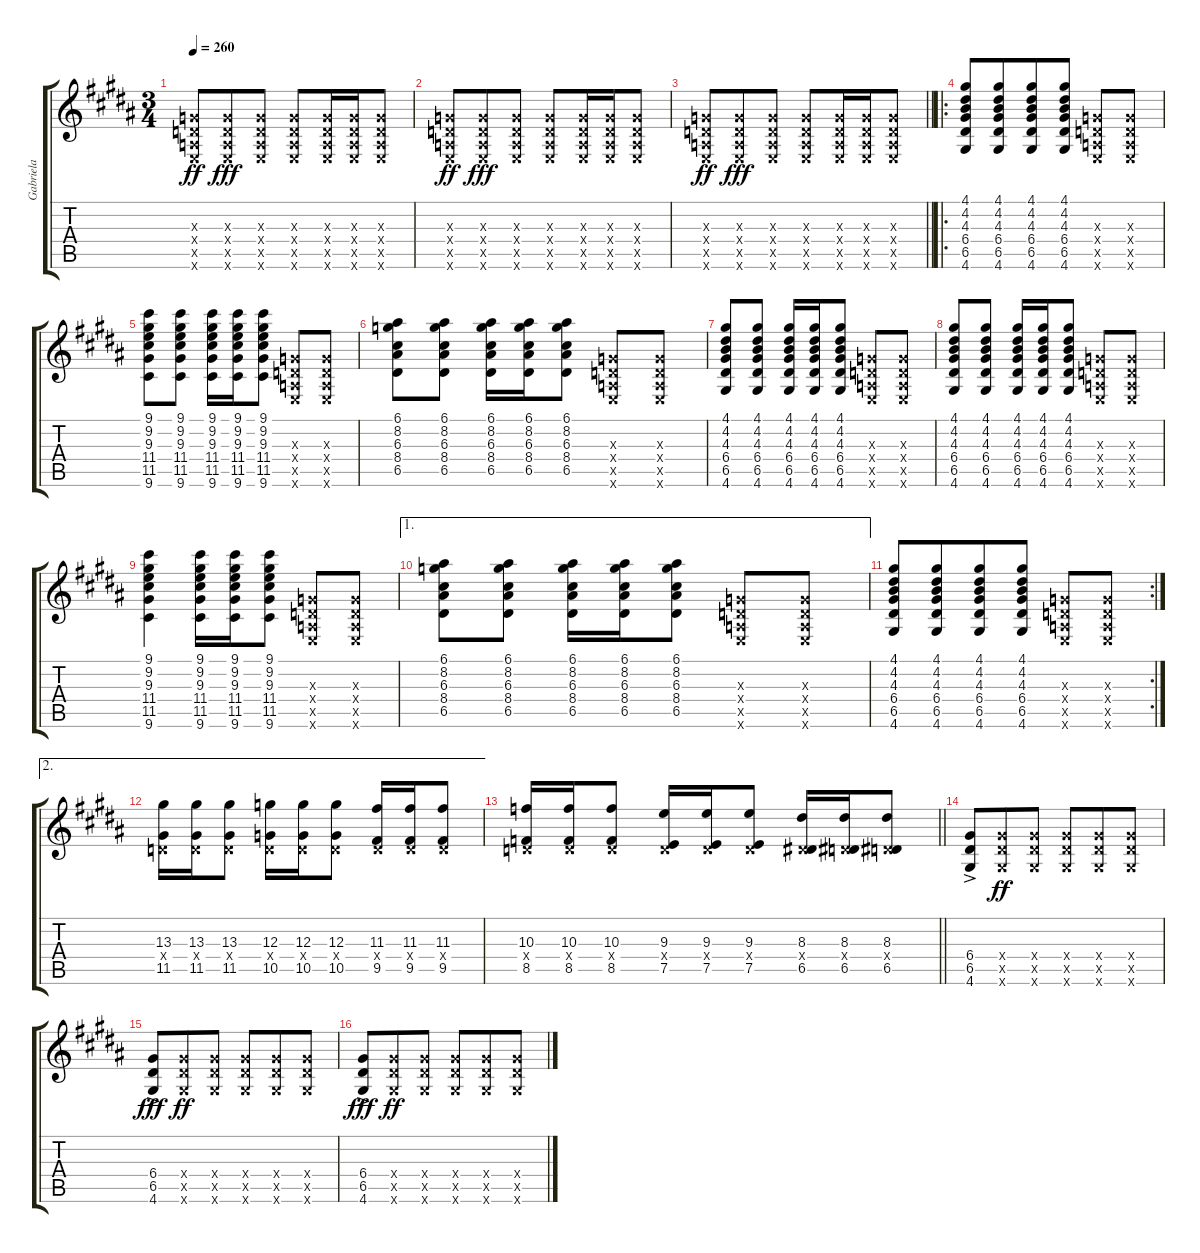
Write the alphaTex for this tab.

\track ("Gabriela" "Gabriela") {instrument acousticguitarnylon}
\staff {score tabs}
\tuning (E4 B3 G3 D3 A2 E2) {hide}
\ts (3 4)
\tempo 260
\clef g2
\ks b
(0.3{x} 0.4{x} 0.5{x} 0.6{x}).8{dy ff} (0.3{x} 0.4{x} 0.5{x} 0.6{x}).8{dy fff beam merge} (0.3{x} 0.4{x} 0.5{x} 0.6{x}).8{beam split} (0.3{x} 0.4{x} 0.5{x} 0.6{x}).8{beam merge} (0.3{x} 0.4{x} 0.5{x} 0.6{x}).16{beam merge} (0.3{x} 0.4{x} 0.5{x} 0.6{x}).16{beam merge} (0.3{x} 0.4{x} 0.5{x} 0.6{x}).8 |
(0.3{x} 0.4{x} 0.5{x} 0.6{x}).8{dy ff} (0.3{x} 0.4{x} 0.5{x} 0.6{x}).8{dy fff beam merge} (0.3{x} 0.4{x} 0.5{x} 0.6{x}).8{beam split} (0.3{x} 0.4{x} 0.5{x} 0.6{x}).8{beam merge} (0.3{x} 0.4{x} 0.5{x} 0.6{x}).16{beam merge} (0.3{x} 0.4{x} 0.5{x} 0.6{x}).16{beam merge} (0.3{x} 0.4{x} 0.5{x} 0.6{x}).8 |
\barLineRight lightlight
(0.3{x} 0.4{x} 0.5{x} 0.6{x}).8{dy ff} (0.3{x} 0.4{x} 0.5{x} 0.6{x}).8{dy fff beam merge} (0.3{x} 0.4{x} 0.5{x} 0.6{x}).8{beam split} (0.3{x} 0.4{x} 0.5{x} 0.6{x}).8{beam merge} (0.3{x} 0.4{x} 0.5{x} 0.6{x}).16{beam merge} (0.3{x} 0.4{x} 0.5{x} 0.6{x}).16{beam merge} (0.3{x} 0.4{x} 0.5{x} 0.6{x}).8 |
\ro
(4.1 4.2 4.3 6.4 6.5 4.6).8 (4.1 4.2 4.3 6.4 6.5 4.6).8{beam merge} (4.1 4.2 4.3 6.4 6.5 4.6).8{beam merge} (4.1 4.2 4.3 6.4 6.5 4.6).8{beam split} (0.3{x} 0.4{x} 0.5{x} 0.6{x}).8{beam merge} (0.3{x} 0.4{x} 0.5{x} 0.6{x}).8 |
(9.1 9.2 9.3 11.4 11.5 9.6).8 (9.1 9.2 9.3 11.4 11.5 9.6).8 (9.1 9.2 9.3 11.4 11.5 9.6).16 (9.1 9.2 9.3 11.4 11.5 9.6).16 (9.1 9.2 9.3 11.4 11.5 9.6).8{beam split} (0.3{x} 0.4{x} 0.5{x} 0.6{x}).8{beam merge} (0.3{x} 0.4{x} 0.5{x} 0.6{x}).8 |
(6.1 8.2 6.3 8.4 6.5).8 (6.1 8.2 6.3 8.4 6.5).8 (6.1 8.2 6.3 8.4 6.5).16{beam merge} (6.1 8.2 6.3 8.4 6.5).16 (6.1 8.2 6.3 8.4 6.5).8{beam split} (0.3{x} 0.4{x} 0.5{x} 0.6{x}).8{beam merge} (0.3{x} 0.4{x} 0.5{x} 0.6{x}).8 |
(4.1 4.2 4.3 6.4 6.5 4.6).8 (4.1 4.2 4.3 6.4 6.5 4.6).8 (4.1 4.2 4.3 6.4 6.5 4.6).16{beam merge} (4.1 4.2 4.3 6.4 6.5 4.6).16{beam merge} (4.1 4.2 4.3 6.4 6.5 4.6).8{beam split} (0.3{x} 0.4{x} 0.5{x} 0.6{x}).8{beam merge} (0.3{x} 0.4{x} 0.5{x} 0.6{x}).8 |
(4.1 4.2 4.3 6.4 6.5 4.6).8 (4.1 4.2 4.3 6.4 6.5 4.6).8 (4.1 4.2 4.3 6.4 6.5 4.6).16{beam merge} (4.1 4.2 4.3 6.4 6.5 4.6).16{beam merge} (4.1 4.2 4.3 6.4 6.5 4.6).8{beam split} (0.3{x} 0.4{x} 0.5{x} 0.6{x}).8{beam merge} (0.3{x} 0.4{x} 0.5{x} 0.6{x}).8 |
(9.1 9.2 9.3 11.4 11.5 9.6).4 (9.1 9.2 9.3 11.4 11.5 9.6).16 (9.1 9.2 9.3 11.4 11.5 9.6).16 (9.1 9.2 9.3 11.4 11.5 9.6).8{beam split} (0.3{x} 0.4{x} 0.5{x} 0.6{x}).8{beam merge} (0.3{x} 0.4{x} 0.5{x} 0.6{x}).8 |
\ae 1
(6.1 8.2 6.3 8.4 6.5).8 (6.1 8.2 6.3 8.4 6.5).8 (6.1 8.2 6.3 8.4 6.5).16{beam merge} (6.1 8.2 6.3 8.4 6.5).16 (6.1 8.2 6.3 8.4 6.5).8{beam split} (0.3{x} 0.4{x} 0.5{x} 0.6{x}).8{beam merge} (0.3{x} 0.4{x} 0.5{x} 0.6{x}).8 |
\rc 2
(4.1 4.2 4.3 6.4 6.5 4.6).8 (4.1 4.2 4.3 6.4 6.5 4.6).8{beam merge} (4.1 4.2 4.3 6.4 6.5 4.6).8{beam merge} (4.1 4.2 4.3 6.4 6.5 4.6).8{beam split} (0.3{x} 0.4{x} 0.5{x} 0.6{x}).8{beam merge} (0.3{x} 0.4{x} 0.5{x} 0.6{x}).8 |
\ae 2
(13.3 0.4{x} 11.5).16 (13.3 0.4{x} 11.5).16 (13.3 0.4{x} 11.5).8 (12.3 0.4{x} 10.5).16 (12.3 0.4{x} 10.5).16 (12.3 0.4{x} 10.5).8 (11.3 0.4{x} 9.5).16 (11.3 0.4{x} 9.5).16 (11.3 0.4{x} 9.5).8 |
\barLineRight lightlight
(10.3 0.4{x} 8.5).16 (10.3 0.4{x} 8.5).16 (10.3 0.4{x} 8.5).8 (9.3 0.4{x} 7.5).16 (9.3 0.4{x} 7.5).16 (9.3 0.4{x} 7.5).8 (8.3 0.4{x} 6.5).16 (8.3 0.4{x} 6.5).16 (8.3 0.4{x} 6.5).8 |
(6.4{ac} 6.5{ac} 4.6{ac}).8 (6.4{x} 6.5{x} 4.6{x}).8{dy ff beam merge} (6.4{x} 6.5{x} 4.6{x}).8{beam split} (6.4{x} 6.5{x} 4.6{x}).8{beam merge} (6.4{x} 6.5{x} 4.6{x}).8 (6.4{x} 6.5{x} 4.6{x}).8 |
(6.4{ac} 6.5{ac} 4.6{ac}).8{dy fff} (6.4{x} 6.5{x} 4.6{x}).8{dy ff beam merge} (6.4{x} 6.5{x} 4.6{x}).8{beam split} (6.4{x} 6.5{x} 4.6{x}).8{beam merge} (6.4{x} 6.5{x} 4.6{x}).8 (6.4{x} 6.5{x} 4.6{x}).8 |
(6.4{ac} 6.5{ac} 4.6{ac}).8{dy fff} (6.4{x} 6.5{x} 4.6{x}).8{dy ff beam merge} (6.4{x} 6.5{x} 4.6{x}).8{beam split} (6.4{x} 6.5{x} 4.6{x}).8{beam merge} (6.4{x} 6.5{x} 4.6{x}).8 (6.4{x} 6.5{x} 4.6{x}).8
